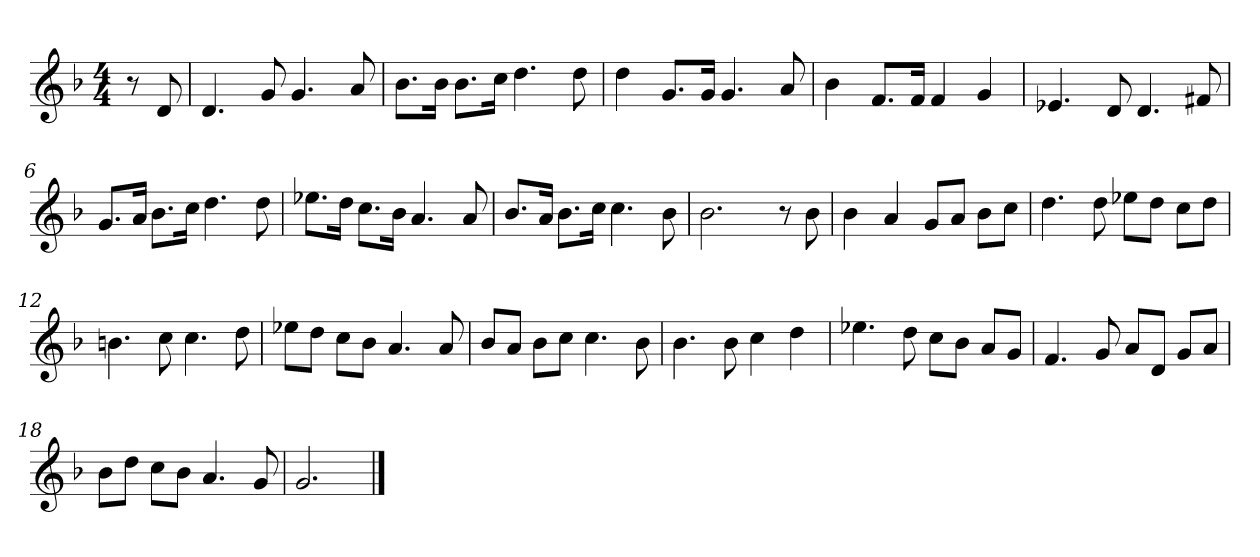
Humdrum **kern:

**kern
*part1
*staff1
*k[b-]
*M4/4
*MM120
=
8r
8d
=1
4.d
8g
4.g
8a
=2
8.b-L
16b-Jk
8.b-L
16ccJk
4.dd
8dd
=3
4dd
8.gL
16gJk
4.g
8a
=4
4b-
8.fL
16fJk
4f
4g
=5
4.e-X
8d
4.d
8f#X
=6
8.gL
16aJk
8.b-L
16ccJk
4.dd
8dd
=7
8.ee-XL
16ddJk
8.ccL
16b-Jk
4.a
8a
=8
8.b-L
16aJk
8.b-L
16ccJk
4.cc
8b-
=9
2.b-
8r
8b-
=10
4b-
4a
8gL
8aJ
8b-L
8ccJ
=11
4.dd
8dd
8ee-XL
8ddJ
8ccL
8ddJ
=12
4.bn
8cc
4.cc
8dd
=13
8ee-XL
8ddJ
8ccL
8b-J
4.a
8a
=14
8b-L
8aJ
8b-L
8ccJ
4.cc
8b-
=15
4.b-
8b-
4cc
4dd
=16
4.ee-X
8dd
8ccL
8b-J
8aL
8gJ
=17
4.f
8g
8aL
8dJ
8gL
8aJ
=18
8b-L
8ddJ
8ccL
8b-J
4.a
8g
=19
2.g
==
*-
